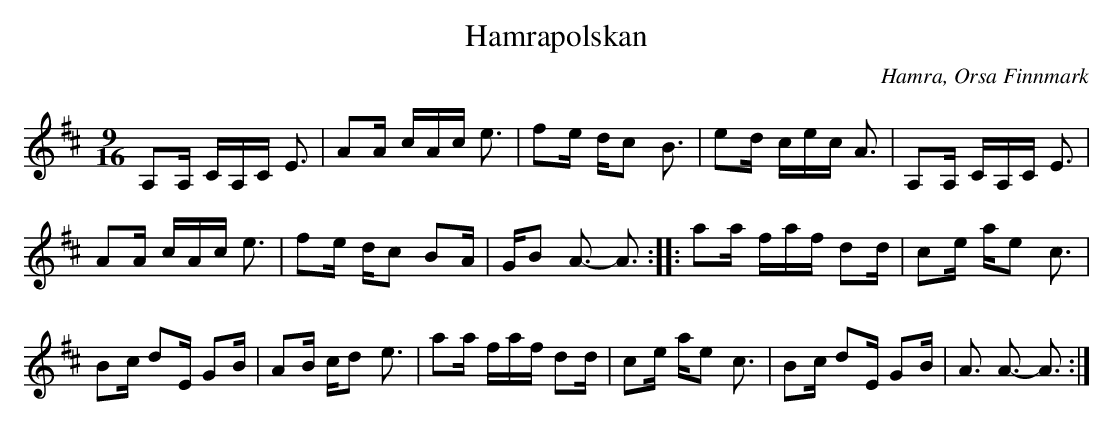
X:1
T: Hamrapolskan
O: Hamra, Orsa Finnmark
M: 9/16
L: 1/8
K: D
A,A,/ C/A,/C/ E3/ | AA/ c/A/c/ e3/ | fe/ d/c B3/ | ed/ c/e/c/ A3/ | A,A,/ C/A,/C/ E3/ |
AA/ c/A/c/ e3/ | fe/ d/c BA/ | G/B A3/- A3/ :: aa/ f/a/f/ dd/ | ce/ a/e c3/ |
Bc/ dE/ GB/ | AB/ c/d e3/ | aa/ f/a/f/ dd/ | ce/ a/e c3/ | Bc/ dE/ GB/ | A3/ A3/- A3/ :|]
